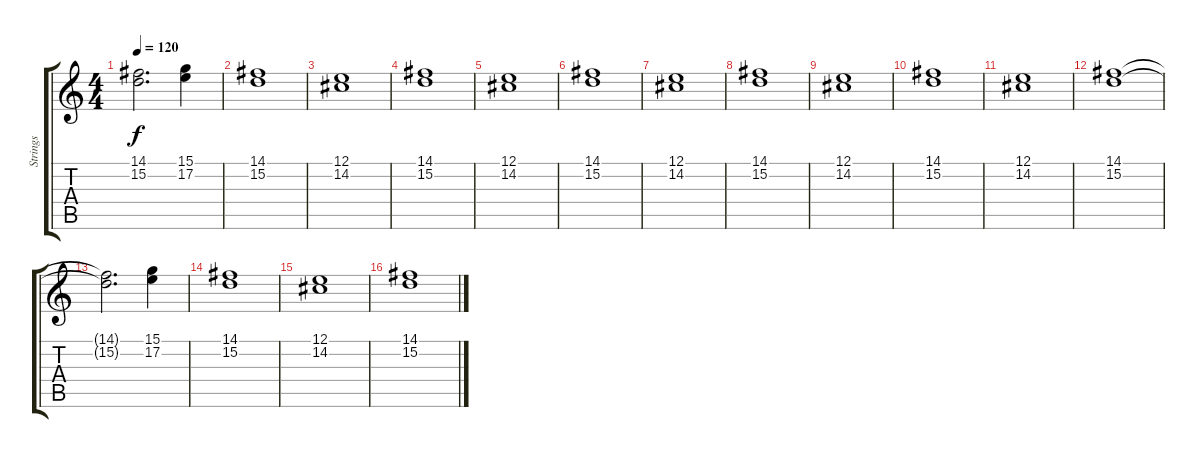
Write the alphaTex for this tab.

\track ("Strings" "Strings") {instrument stringensemble1}
\staff {score tabs}
\tuning (E4 B3 G3 D3 A2 E2) {hide}
\ts (4 4)
\tempo 120
\clef g2
\ks c
(14.1{t} 15.2{t}).2{d dy f} (15.1 17.2).4 |
(14.1 15.2).1 |
(12.1 14.2).1 |
(14.1 15.2).1 |
(12.1 14.2).1 |
(14.1 15.2).1 |
(12.1 14.2).1 |
(14.1 15.2).1 |
(12.1 14.2).1 |
(14.1 15.2).1 |
(12.1 14.2).1 |
(14.1 15.2).1 |
(14.1{t} 15.2{t}).2{d} (15.1 17.2).4 |
(14.1 15.2).1 |
(12.1 14.2).1 |
(14.1 15.2).1
